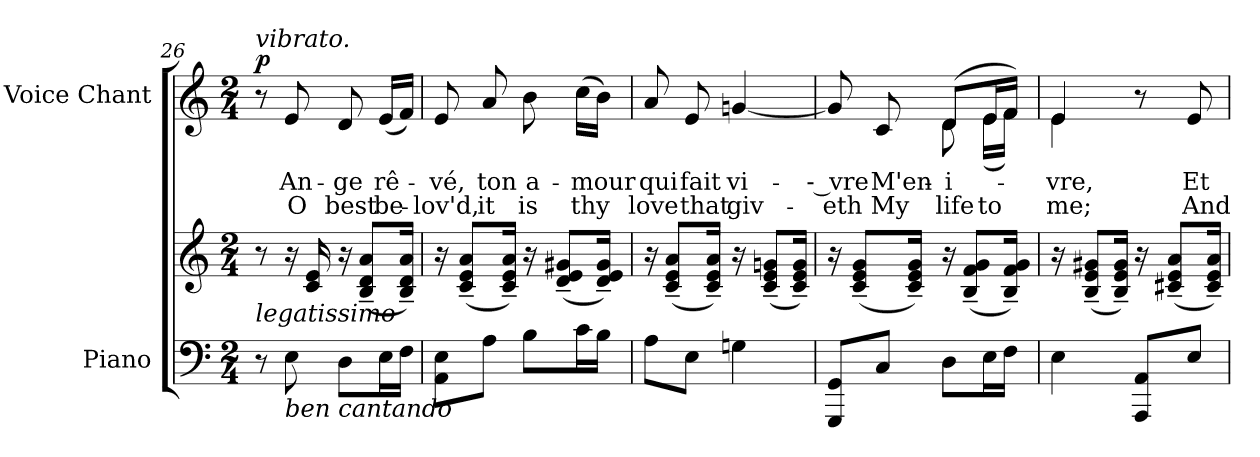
**kern	**kern	**kern	**text	**text	**dynam
*part2	*part2	*part1	*part1	*part1	*part1
*staff3	*staff2	*staff1	*staff1	*staff1	*staff1
*I"Piano	*	*I"Voice Chant	*	*	*
*I'Pno	*	*	*	*	*
!!LO:LB:g=z
*clefF4	*clefG2	*clefG2	*	*	*
*k[]	*k[]	*k[]	*	*	*
*M2/4	*M2/4	*M2/4	*	*	*
=26	=26	=26	=26	=26	=26
!	!	!LO:TX:a:i:t=vibrato.	!	!	!
!	!LO:TX:b:i:t=legatissimo	!	!	!	!
!	!	!	!	!	!LO:DY:b
8r	8r	8r	.	.	p
!LO:TX:b:i:t=ben cantando	!	!	!	!	!
!	!	!	!LO:LY:b	!LO:LY:b	!
8E\	16r	8e/	An-	O	.
.	16c/ 16e/	.	.	.	.
!	!	!	!LO:LY:b	!LO:LY:b	!
8D\L	16r	8d/	-ge	best	.
.	(8B/~ 8d/~ 8a/~L	.	.	.	.
!	!	!	!LO:LY:b	!LO:LY:b	!
16E\L	.	(16e/LL	rê-	be-	.
16F\JJ	16B/~ 16d/~ 16a/~Jk)	16f/JJ)	.	.	.
=27	=27	=27	=27	=27	=27
!	!	!	!LO:LY:b	!LO:LY:b	!
8AA\ 8E\L	16r	8e/	-vé,	-lov'd,	.
.	(8c/~ 8e/~ 8a/~L	.	.	.	.
!	!	!	!LO:LY:b	!LO:LY:b	!
8A\J	.	8a/	ton	it	.
.	16c/~ 16e/~ 16a/~Jk)	.	.	.	.
!	!	!	!LO:LY:b	!LO:LY:b	!
8B\L	16r	8b\	a-	is	.
.	(8d/~ 8e/~ 8g#X/~L	.	.	.	.
!	!	!	!LO:LY:b	!LO:LY:b	!
16c\L	.	(16cc\LL	-mour	thy	.
16B\JJ	16d/~ 16e/~ 16g#/~Jk)	16b\JJ)	.	.	.
=28	=28	=28	=28	=28	=28
!	!	!	!LO:LY:b	!LO:LY:b	!
8A\L	16r	8a/	qui	love	.
.	(8c/~ 8e/~ 8a/~L	.	.	.	.
!	!	!	!LO:LY:b	!LO:LY:b	!
8E\J	.	8e/	fait	that	.
.	16c/~ 16e/~ 16a/~Jk)	.	.	.	.
!	!	!	!LO:LY:b	!LO:LY:b	!
4Gn\	16r	[4gn/	vi-	giv-	.
.	(8c/~ 8e/~ 8gn/~L	.	.	.	.
.	16c/~ 16e/~ 16g/~Jk)	.	.	.	.
!!LO:LB:g=z
=29	=29	=29	=29	=29	=29
!	!	!	!LO:LY:b	!LO:LY:b	!
*	*	*^	*	*	*
8GGG/ 8GG/L	16r	8g/]	4ryy	-- vre	-eth	.
.	(8c/~ 8e/~ 8g/~L	.	.	.	.	.
!	!	!	!	!LO:LY:b	!LO:LY:b	!
8C/J	.	8c/	.	M'en-	My	.
.	16c/~ 16e/~ 16g/~Jk)	.	.	.	.	.
!	!	!	!	!LO:LY:b	!LO:LY:b	!
8D\L	16r	(8d/L	8d\	-i-	life	.
.	(8B/~ 8f/~ 8g/~L	.	.	.	.	.
!	!	!	!	!	!LO:LY:b	!
16E\L	.	16e/L	(16e\LL	.	-to	.
16F\JJ	16B/~ 16f/~ 16g/~Jk)	16f/JJ)	16f\JJ)	.	.	.
=30	=30	=30	=30	=30	=30	=30
!	!	!	!	!LO:LY:b	!LO:LY:b	!
4E\	16r	4e/	4e\	-vre,	me;	.
.	(8B/~ 8e/~ 8g#X/~L	.	.	.	.	.
.	16B/~ 16e/~ 16g#/~Jk)	.	.	.	.	.
8AAA/ 8AA/L	16r	8r	4ryy	.	.	.
.	(8c#X/~ 8e/~ 8a/~L	.	.	.	.	.
!	!	!	!	!LO:LY:b	!LO:LY:b	!
8E/J	.	8e/	.	Et	And	.
.	16c#/~ 16e/~ 16a/~Jk)	.	.	.	.	.
*	*	*v	*v	*	*	*
=	=	=	=	=	=
*-	*-	*-	*-	*-	*-
